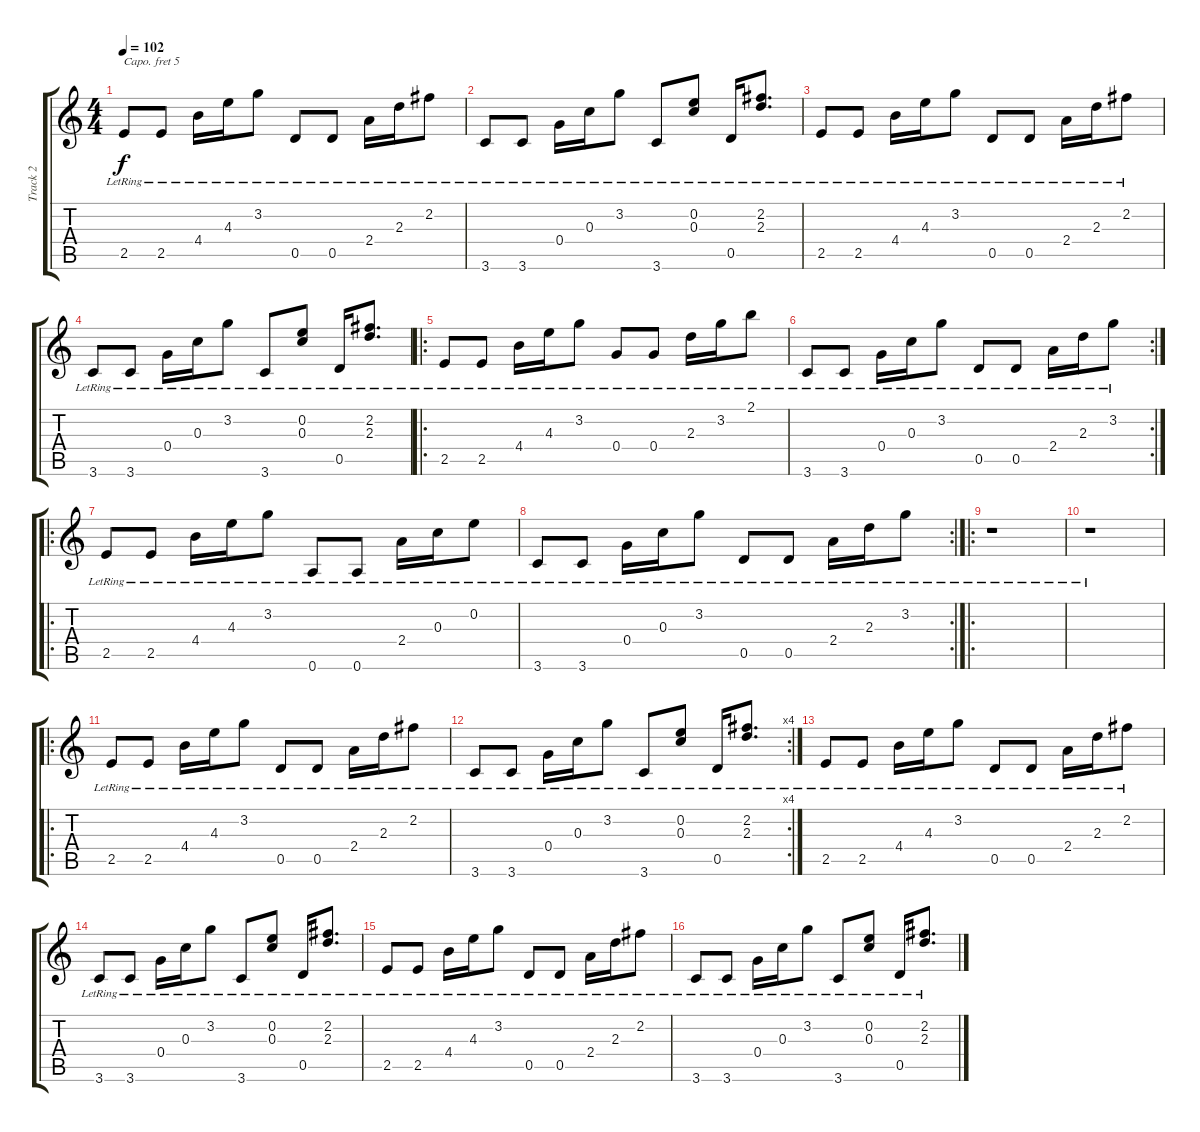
\track ("Track 2" "Track 2") {instrument acousticguitarsteel}
\staff {score tabs}
\capo 5
\tuning (E4 B3 G3 D3 A2 E2) {hide}
\ts (4 4)
\tempo 102
\clef g2
\ks c
2.5{lr}.8{dy f} 2.5{lr}.8 4.4{lr}.16 4.3{lr}.16 3.2{lr}.8 0.5{lr}.8 0.5{lr}.8 2.4{lr}.16 2.3{lr}.16 2.2{lr}.8 |
3.6{lr}.8 3.6{lr}.8 0.4{lr}.16 0.3{lr}.16 3.2{lr}.8 3.6{lr}.8 (0.2{lr} 0.3{lr}).8 0.5{lr}.16 (2.2{lr} 2.3{lr}).8{d} |
2.5{lr}.8 2.5{lr}.8 4.4{lr}.16 4.3{lr}.16 3.2{lr}.8 0.5{lr}.8 0.5{lr}.8 2.4{lr}.16 2.3{lr}.16 2.2{lr}.8 |
3.6{lr}.8 3.6{lr}.8 0.4{lr}.16 0.3{lr}.16 3.2{lr}.8 3.6{lr}.8 (0.2{lr} 0.3{lr}).8 0.5{lr}.16 (2.2{lr} 2.3{lr}).8{d} |
\ro
2.5{lr}.8 2.5{lr}.8 4.4{lr}.16 4.3{lr}.16 3.2{lr}.8 0.4{lr}.8 0.4{lr}.8 2.3{lr}.16 3.2{lr}.16 2.1{lr}.8 |
\rc 2
3.6{lr}.8 3.6{lr}.8 0.4{lr}.16 0.3{lr}.16 3.2{lr}.8 0.5{lr}.8 0.5{lr}.8 2.4{lr}.16 2.3{lr}.16 3.2{lr}.8 |
\ro
2.5{lr}.8 2.5{lr}.8 4.4{lr}.16 4.3{lr}.16 3.2{lr}.8 0.6{lr}.8 0.6{lr}.8 2.4{lr}.16 0.3{lr}.16 0.2{lr}.8 |
\rc 2
3.6{lr}.8 3.6{lr}.8 0.4{lr}.16 0.3{lr}.16 3.2{lr}.8 0.5{lr}.8 0.5{lr}.8 2.4{lr}.16 2.3{lr}.16 3.2{lr}.8 |
\ro
r.1 |
r.1 |
\ro
2.5{lr}.8 2.5{lr}.8 4.4{lr}.16 4.3{lr}.16 3.2{lr}.8 0.5{lr}.8 0.5{lr}.8 2.4{lr}.16 2.3{lr}.16 2.2{lr}.8 |
\rc 4
3.6{lr}.8 3.6{lr}.8 0.4{lr}.16 0.3{lr}.16 3.2{lr}.8 3.6{lr}.8 (0.2{lr} 0.3{lr}).8 0.5{lr}.16 (2.2{lr} 2.3{lr}).8{d} |
2.5{lr}.8 2.5{lr}.8 4.4{lr}.16 4.3{lr}.16 3.2{lr}.8 0.5{lr}.8 0.5{lr}.8 2.4{lr}.16 2.3{lr}.16 2.2{lr}.8 |
3.6{lr}.8 3.6{lr}.8 0.4{lr}.16 0.3{lr}.16 3.2{lr}.8 3.6{lr}.8 (0.2{lr} 0.3{lr}).8 0.5{lr}.16 (2.2{lr} 2.3{lr}).8{d} |
2.5{lr}.8 2.5{lr}.8 4.4{lr}.16 4.3{lr}.16 3.2{lr}.8 0.5{lr}.8 0.5{lr}.8 2.4{lr}.16 2.3{lr}.16 2.2{lr}.8 |
3.6{lr}.8 3.6{lr}.8 0.4{lr}.16 0.3{lr}.16 3.2{lr}.8 3.6{lr}.8 (0.2{lr} 0.3{lr}).8 0.5{lr}.16 (2.2{lr} 2.3{lr}).8{d}
